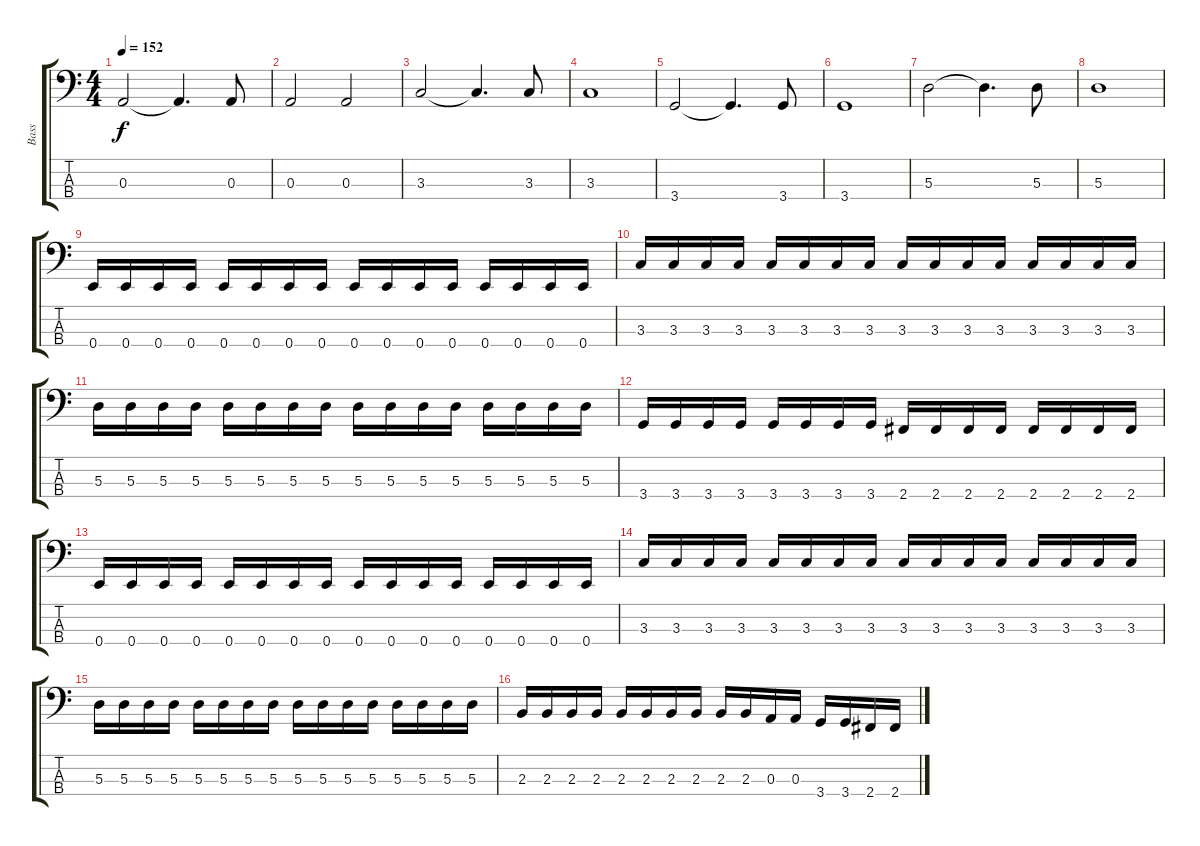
\track ("Bass" "Bass") {instrument electricbassfinger}
\staff {score tabs}
\tuning (G2 D2 A1 E1) {hide}
\ts (4 4)
\tempo 152
\clef f4
\ks c
0.3.2{dy f} 0.3{t}.4{d} 0.3.8 |
0.3.2 0.3.2 |
3.3.2 3.3{t}.4{d} 3.3.8 |
3.3.1 |
3.4.2 3.4{t}.4{d} 3.4.8 |
3.4.1 |
5.3.2 5.3{t}.4{d} 5.3.8 |
5.3.1 |
0.4.16 0.4.16 0.4.16 0.4.16 0.4.16 0.4.16 0.4.16 0.4.16 0.4.16 0.4.16 0.4.16 0.4.16 0.4.16 0.4.16 0.4.16 0.4.16 |
3.3.16 3.3.16 3.3.16 3.3.16 3.3.16 3.3.16 3.3.16 3.3.16 3.3.16 3.3.16 3.3.16 3.3.16 3.3.16 3.3.16 3.3.16 3.3.16 |
5.3.16 5.3.16 5.3.16 5.3.16 5.3.16 5.3.16 5.3.16 5.3.16 5.3.16 5.3.16 5.3.16 5.3.16 5.3.16 5.3.16 5.3.16 5.3.16 |
3.4.16 3.4.16 3.4.16 3.4.16 3.4.16 3.4.16 3.4.16 3.4.16 2.4.16 2.4.16 2.4.16 2.4.16 2.4.16 2.4.16 2.4.16 2.4.16 |
0.4.16 0.4.16 0.4.16 0.4.16 0.4.16 0.4.16 0.4.16 0.4.16 0.4.16 0.4.16 0.4.16 0.4.16 0.4.16 0.4.16 0.4.16 0.4.16 |
3.3.16 3.3.16 3.3.16 3.3.16 3.3.16 3.3.16 3.3.16 3.3.16 3.3.16 3.3.16 3.3.16 3.3.16 3.3.16 3.3.16 3.3.16 3.3.16 |
5.3.16 5.3.16 5.3.16 5.3.16 5.3.16 5.3.16 5.3.16 5.3.16 5.3.16 5.3.16 5.3.16 5.3.16 5.3.16 5.3.16 5.3.16 5.3.16 |
2.3.16 2.3.16 2.3.16 2.3.16 2.3.16 2.3.16 2.3.16 2.3.16 2.3.16 2.3.16 0.3.16 0.3.16 3.4.16 3.4.16 2.4.16 2.4.16
